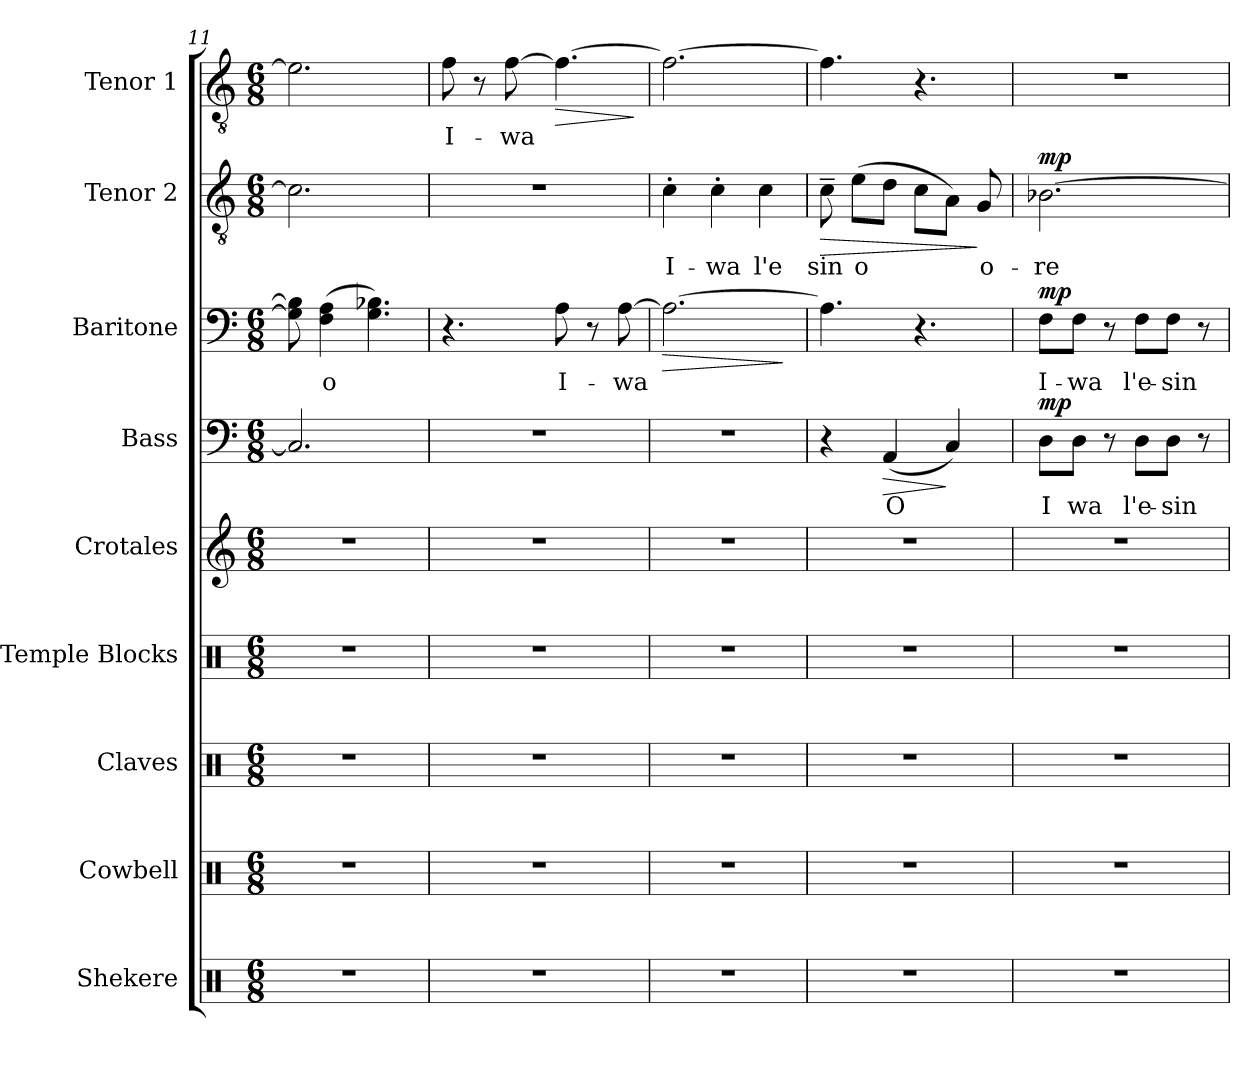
**kern	**kern	**kern	**kern	**kern	**kern	**text	**dynam	**kern	**text	**dynam	**kern	**text	**dynam	**kern	**text	**dynam
*part9	*part8	*part7	*part6	*part5	*part4	*part4	*part4	*part3	*part3	*part3	*part2	*part2	*part2	*part1	*part1	*part1
*staff9	*staff8	*staff7	*staff6	*staff5	*staff4	*staff4	*staff4	*staff3	*staff3	*staff3	*staff2	*staff2	*staff2	*staff1	*staff1	*staff1
*I"Shekere	*I"Cowbell	*I"Claves	*I"Temple Blocks	*I"Crotales	*I"Bass	*	*	*I"Baritone	*	*	*I"Tenor 2	*	*	*I"Tenor 1	*	*
*I'Sh.	*I'Cow.	*I'Clv.	*I'T. Bl.	*I'Crot.	*I'B.	*	*	*I'Bar.	*	*	*I'T.2	*	*	*I'T.1	*	*
*clefX	*clefX	*clefX	*clefX	*clefG2	*clefF4	*	*	*clefF4	*	*	*clefGv2	*	*	*clefGv2	*	*
*	*	*	*	*ITrd-14c-24	*	*	*	*	*	*	*ITrd7c12	*	*	*ITrd7c12	*	*
*k[]	*k[]	*k[]	*k[]	*k[]	*k[]	*	*	*k[]	*	*	*k[]	*	*	*k[]	*	*
*C:	*C:	*C:	*C:	*C:	*C:	*	*	*C:	*	*	*C:	*	*	*C:	*	*
*M6/8	*M6/8	*M6/8	*M6/8	*M6/8	*M6/8	*	*	*M6/8	*	*	*M6/8	*	*	*M6/8	*	*
=11	=11	=11	=11	=11	=11	=11	=11	=11	=11	=11	=11	=11	=11	=11	=11	=11
!LO:N:vis=1	!LO:N:vis=1	!LO:N:vis=1	!LO:N:vis=1	!LO:N:vis=1	!	!	!	!	!	!	!	!	!	!	!	!
2.r	2.r	2.r	2.r	2.r	2.Ci/]	.	.	8Gi\] 8B-i]	.	.	2.Ci\]	.	.	2.Ei\]	.	.
!	!	!	!	!	!	!	!	!	!LO:LY:b:color=#000000	!	!	!	!	!	!	!
.	.	.	.	.	.	.	.	(4Fi\ 4Ai	o	.	.	.	.	.	.	.
.	.	.	.	.	.	.	.	4.Gi\ 4.B-Xi)	.	.	.	.	.	.	.	.
=12	=12	=12	=12	=12	=12	=12	=12	=12	=12	=12	=12	=12	=12	=12	=12	=12
!LO:N:vis=1	!LO:N:vis=1	!LO:N:vis=1	!LO:N:vis=1	!LO:N:vis=1	!LO:N:vis=1	!	!	!	!	!	!LO:N:vis=1	!	!	!	!	!
!	!	!	!	!	!	!	!	!	!	!	!	!	!	!	!LO:LY:b:color=#000000	!
2.r	2.r	2.r	2.r	2.r	2.r	.	.	4.r	.	.	2.r	.	.	8Fi\	I-	.
.	.	.	.	.	.	.	.	.	.	.	.	.	.	8r	.	.
!	!	!	!	!	!	!	!	!	!	!	!	!	!	!	!LO:LY:b:color=#000000	!
.	.	.	.	.	.	.	.	.	.	.	.	.	.	[8Fi\	-wa	.
!	!	!	!	!	!	!	!	!	!LO:LY:b:color=#000000	!	!	!	!	!	!	!LO:HP:b
.	.	.	.	.	.	.	.	8Ai\	I-	.	.	.	.	4.Fi\_	.	>
.	.	.	.	.	.	.	.	8r	.	.	.	.	.	.	.	.
!	!	!	!	!	!	!	!	!	!LO:LY:b:color=#000000	!	!	!	!	!	!	!
.	.	.	.	.	.	.	.	[8Ai\	-wa	.	.	.	.	.	.	.
.	.	.	.	.	.	.	.	.	.	.	.	.	.	.	.	]
=13	=13	=13	=13	=13	=13	=13	=13	=13	=13	=13	=13	=13	=13	=13	=13	=13
!LO:N:vis=1	!LO:N:vis=1	!LO:N:vis=1	!LO:N:vis=1	!LO:N:vis=1	!LO:N:vis=1	!	!	!	!	!LO:HP:b	!	!	!	!	!	!
!	!	!	!	!	!	!	!	!	!	!	!	!LO:LY:b:color=#000000	!	!	!	!
2.r	2.r	2.r	2.r	2.r	2.r	.	.	2.Ai\_	.	>	4C'i\	I-	.	2.Fi\_	.	.
!	!	!	!	!	!	!	!	!	!	!	!	!LO:LY:b:color=#000000	!	!	!	!
.	.	.	.	.	.	.	.	.	.	.	4C'i\	-wa	.	.	.	.
!	!	!	!	!	!	!	!	!	!	!	!	!LO:LY:b:color=#000000	!	!	!	!
.	.	.	.	.	.	.	.	.	.	.	4Ci\	l'e	.	.	.	.
.	.	.	.	.	.	.	.	.	.	]	.	.	.	.	.	.
=14	=14	=14	=14	=14	=14	=14	=14	=14	=14	=14	=14	=14	=14	=14	=14	=14
!LO:N:vis=1	!LO:N:vis=1	!LO:N:vis=1	!LO:N:vis=1	!LO:N:vis=1	!	!	!	!	!	!	!	!	!	!	!	!
!	!	!	!	!	!	!	!	!	!	!	!	!LO:LY:b:color=#000000	!LO:HP:b	!	!	!
2.r	2.r	2.r	2.r	2.r	4r	.	.	4.Ai\]	.	.	8C~i\	sin	>	4.Fi\]	.	.
!	!	!	!	!	!	!	!	!	!	!	!	!LO:LY:b:color=#000000	!	!	!	!
.	.	.	.	.	.	.	.	.	.	.	(8Ei\L	o	.	.	.	.
!	!	!	!	!	!	!LO:LY:b:color=#000000	!LO:HP:b	!	!	!	!	!	!	!	!	!
.	.	.	.	.	(4AAi/	O	>	.	.	.	8Di\J	.	.	.	.	.
.	.	.	.	.	.	.	.	4.r	.	.	8Ci\L	.	.	4.r	.	.
.	.	.	.	.	4Ci/)	.	]	.	.	.	8AAi\J)	.	.	.	.	.
!	!	!	!	!	!	!	!	!	!	!	!	!LO:LY:b:color=#000000	!	!	!	!
.	.	.	.	.	.	.	.	.	.	.	8GGi/	o-	]	.	.	.
=15	=15	=15	=15	=15	=15	=15	=15	=15	=15	=15	=15	=15	=15	=15	=15	=15
!LO:N:vis=1	!LO:N:vis=1	!LO:N:vis=1	!LO:N:vis=1	!LO:N:vis=1	!	!	!	!	!	!	!	!	!	!	!	!
!	!	!	!	!	!	!LO:LY:b:color=#000000	!	!	!	!	!	!	!	!	!	!
!	!	!	!	!	!	!	!	!	!LO:LY:b:color=#000000	!	!	!	!	!	!	!
!	!	!	!	!	!	!	!	!	!	!	!	!LO:LY:b:color=#000000	!	!LO:N:vis=1	!	!
2.r	2.r	2.r	2.r	2.r	8Di\L	I	mp	8Fi\L	I-	mp	[2.BB-Xi\	-re	mp	2.r	.	.
!	!	!	!	!	!	!LO:LY:b:color=#000000	!	!	!	!	!	!	!	!	!	!
!	!	!	!	!	!	!	!	!	!LO:LY:b:color=#000000	!	!	!	!	!	!	!
.	.	.	.	.	8Di\J	wa	.	8Fi\J	-wa	.	.	.	.	.	.	.
.	.	.	.	.	8r	.	.	8r	.	.	.	.	.	.	.	.
!	!	!	!	!	!	!LO:LY:b:color=#000000	!	!	!	!	!	!	!	!	!	!
!	!	!	!	!	!	!	!	!	!LO:LY:b:color=#000000	!	!	!	!	!	!	!
.	.	.	.	.	8Di\L	l'e-	.	8Fi\L	l'e-	.	.	.	.	.	.	.
!	!	!	!	!	!	!LO:LY:b:color=#000000	!	!	!	!	!	!	!	!	!	!
!	!	!	!	!	!	!	!	!	!LO:LY:b:color=#000000	!	!	!	!	!	!	!
.	.	.	.	.	8Di\J	-sin	.	8Fi\J	-sin	.	.	.	.	.	.	.
.	.	.	.	.	8r	.	.	8r	.	.	.	.	.	.	.	.
=	=	=	=	=	=	=	=	=	=	=	=	=	=	=	=	=
*-	*-	*-	*-	*-	*-	*-	*-	*-	*-	*-	*-	*-	*-	*-	*-	*-
